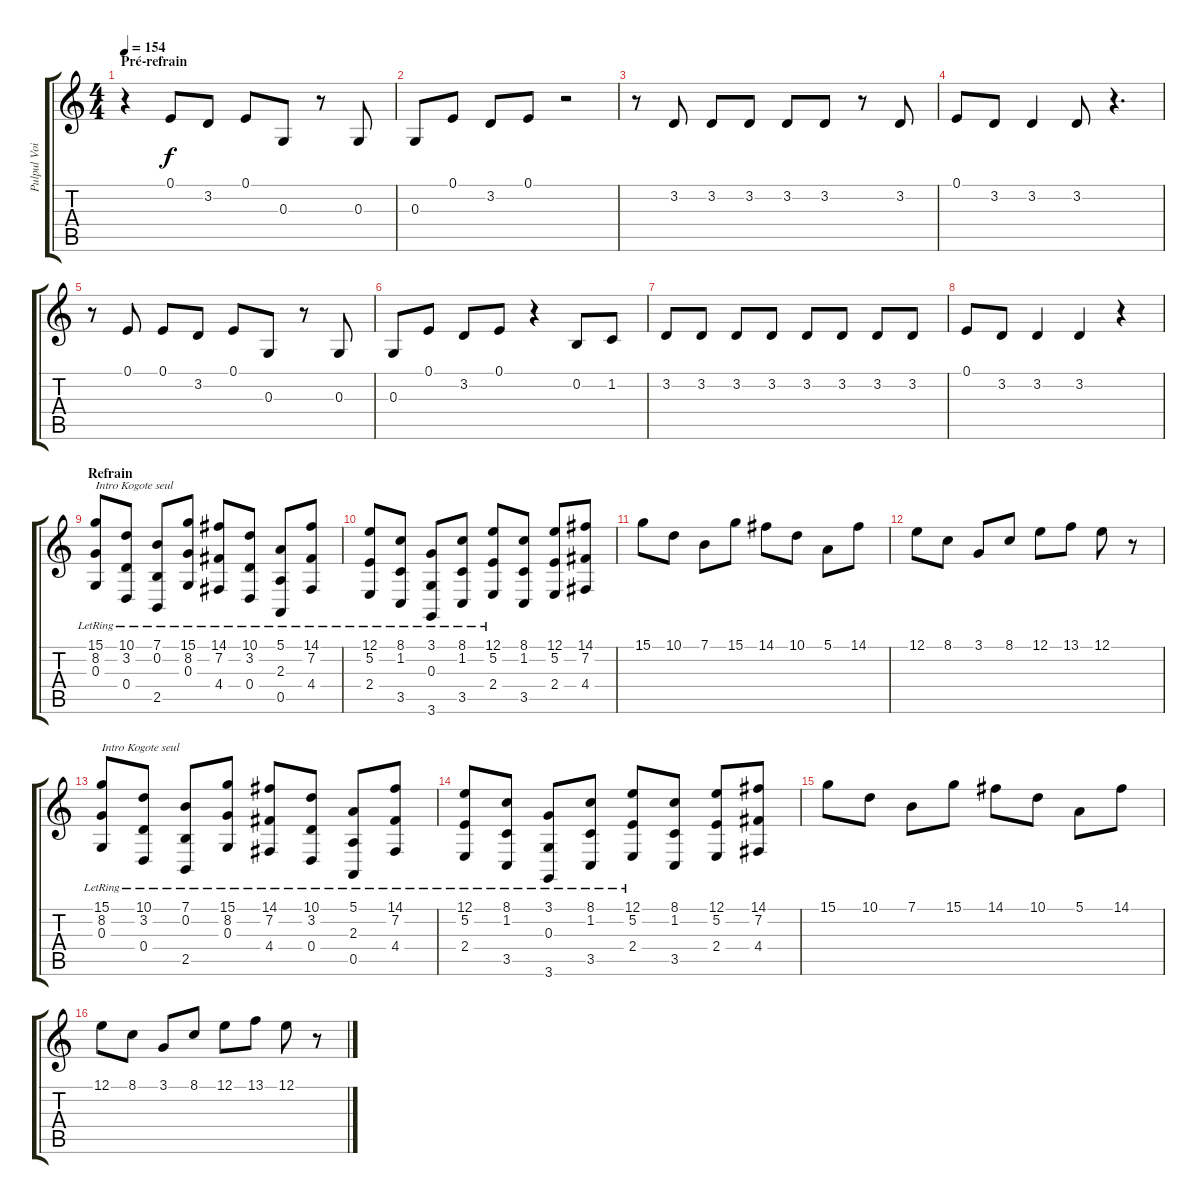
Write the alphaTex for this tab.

\track ("Pulpul Voix" "Pulpul Voi") {instrument clarinet}
\staff {score tabs}
\tuning (E4 B3 G3 D3 A2 E2) {hide}
\ts (4 4)
\section ("" "Pré-refrain")
\tempo 154
\clef g2
\ks c
r.4{dy f} 0.1.8 3.2.8 0.1.8 0.3.8 r.8 0.3.8 |
0.3.8 0.1.8 3.2.8 0.1.8 r.2 |
r.8 3.2.8 3.2.8 3.2.8 3.2.8 3.2.8 r.8 3.2.8 |
0.1.8 3.2.8 3.2.4 3.2.8 r.4{d} |
r.8 0.1.8 0.1.8 3.2.8 0.1.8 0.3.8 r.8 0.3.8 |
0.3.8 0.1.8 3.2.8 0.1.8 r.4 0.2.8 1.2.8 |
3.2.8 3.2.8 3.2.8 3.2.8 3.2.8 3.2.8 3.2.8 3.2.8 |
0.1.8 3.2.8 3.2.4 3.2.4 r.4 |
\section ("" "Refrain")
(15.1{lr} 8.2 0.3).8{txt "Intro Kogote seul"} (10.1{lr} 3.2 0.4).8 (7.1{lr} 0.2 2.5).8 (15.1{lr} 8.2 0.3).8 (14.1{lr} 7.2 4.4).8 (10.1{lr} 3.2 0.4).8 (5.1{lr} 2.3 0.5).8 (14.1{lr} 7.2 4.4).8 |
(12.1{lr} 5.2 2.4).8 (8.1{lr} 1.2 3.5).8 (3.1{lr} 0.3 3.6).8 (8.1{lr} 1.2 3.5).8 (12.1{lr} 5.2 2.4).8 (8.1 1.2 3.5).8 (12.1 5.2 2.4).8 (14.1 7.2 4.4).8 |
15.1.8 10.1.8 7.1.8 15.1.8 14.1.8 10.1.8 5.1.8 14.1.8 |
12.1.8 8.1.8 3.1.8 8.1.8 12.1.8 13.1.8 12.1.8 r.8 |
(15.1{lr} 8.2 0.3).8{txt "Intro Kogote seul"} (10.1{lr} 3.2 0.4).8 (7.1{lr} 0.2 2.5).8 (15.1{lr} 8.2 0.3).8 (14.1{lr} 7.2 4.4).8 (10.1{lr} 3.2 0.4).8 (5.1{lr} 2.3 0.5).8 (14.1{lr} 7.2 4.4).8 |
(12.1{lr} 5.2 2.4).8 (8.1{lr} 1.2 3.5).8 (3.1{lr} 0.3 3.6).8 (8.1{lr} 1.2 3.5).8 (12.1{lr} 5.2 2.4).8 (8.1 1.2 3.5).8 (12.1 5.2 2.4).8 (14.1 7.2 4.4).8 |
15.1.8 10.1.8 7.1.8 15.1.8 14.1.8 10.1.8 5.1.8 14.1.8 |
12.1.8 8.1.8 3.1.8 8.1.8 12.1.8 13.1.8 12.1.8 r.8
